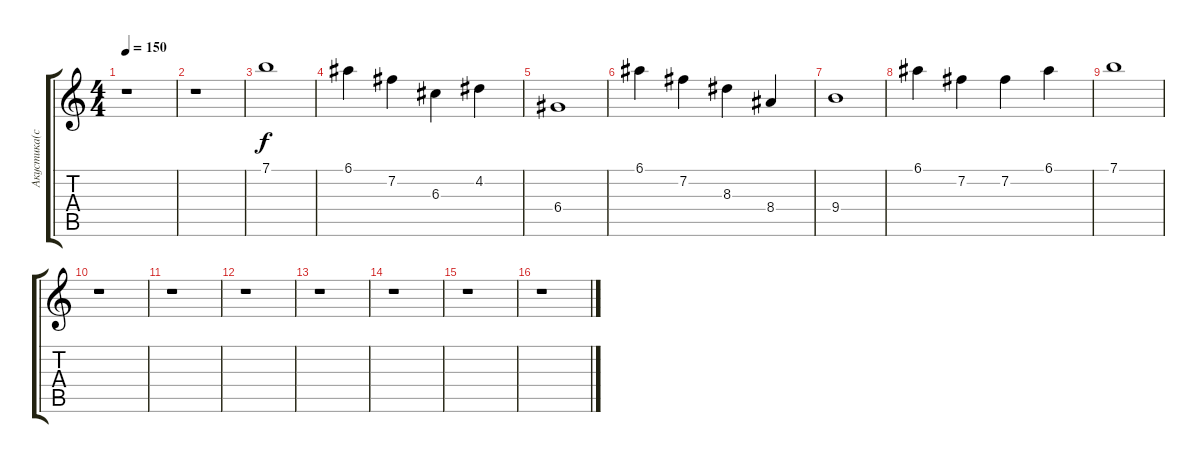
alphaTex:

\track ("Акустика(соло)" "Акустика(с") {instrument acousticguitarnylon}
\staff {score tabs}
\tuning (E4 B3 G3 D3 A2 E2) {hide}
\ts (4 4)
\tempo 150
\clef g2
\ks c
r.1{dy f instrument acousticguitarnylon} |
r.1 |
7.1.1 |
6.1.4 7.2.4 6.3.4 4.2.4 |
6.4.1 |
6.1.4 7.2.4 8.3.4 8.4.4 |
9.4.1 |
6.1.4 7.2.4 7.2.4 6.1.4 |
7.1.1 |
r.1 |
r.1 |
r.1 |
r.1 |
r.1 |
r.1 |
r.1
